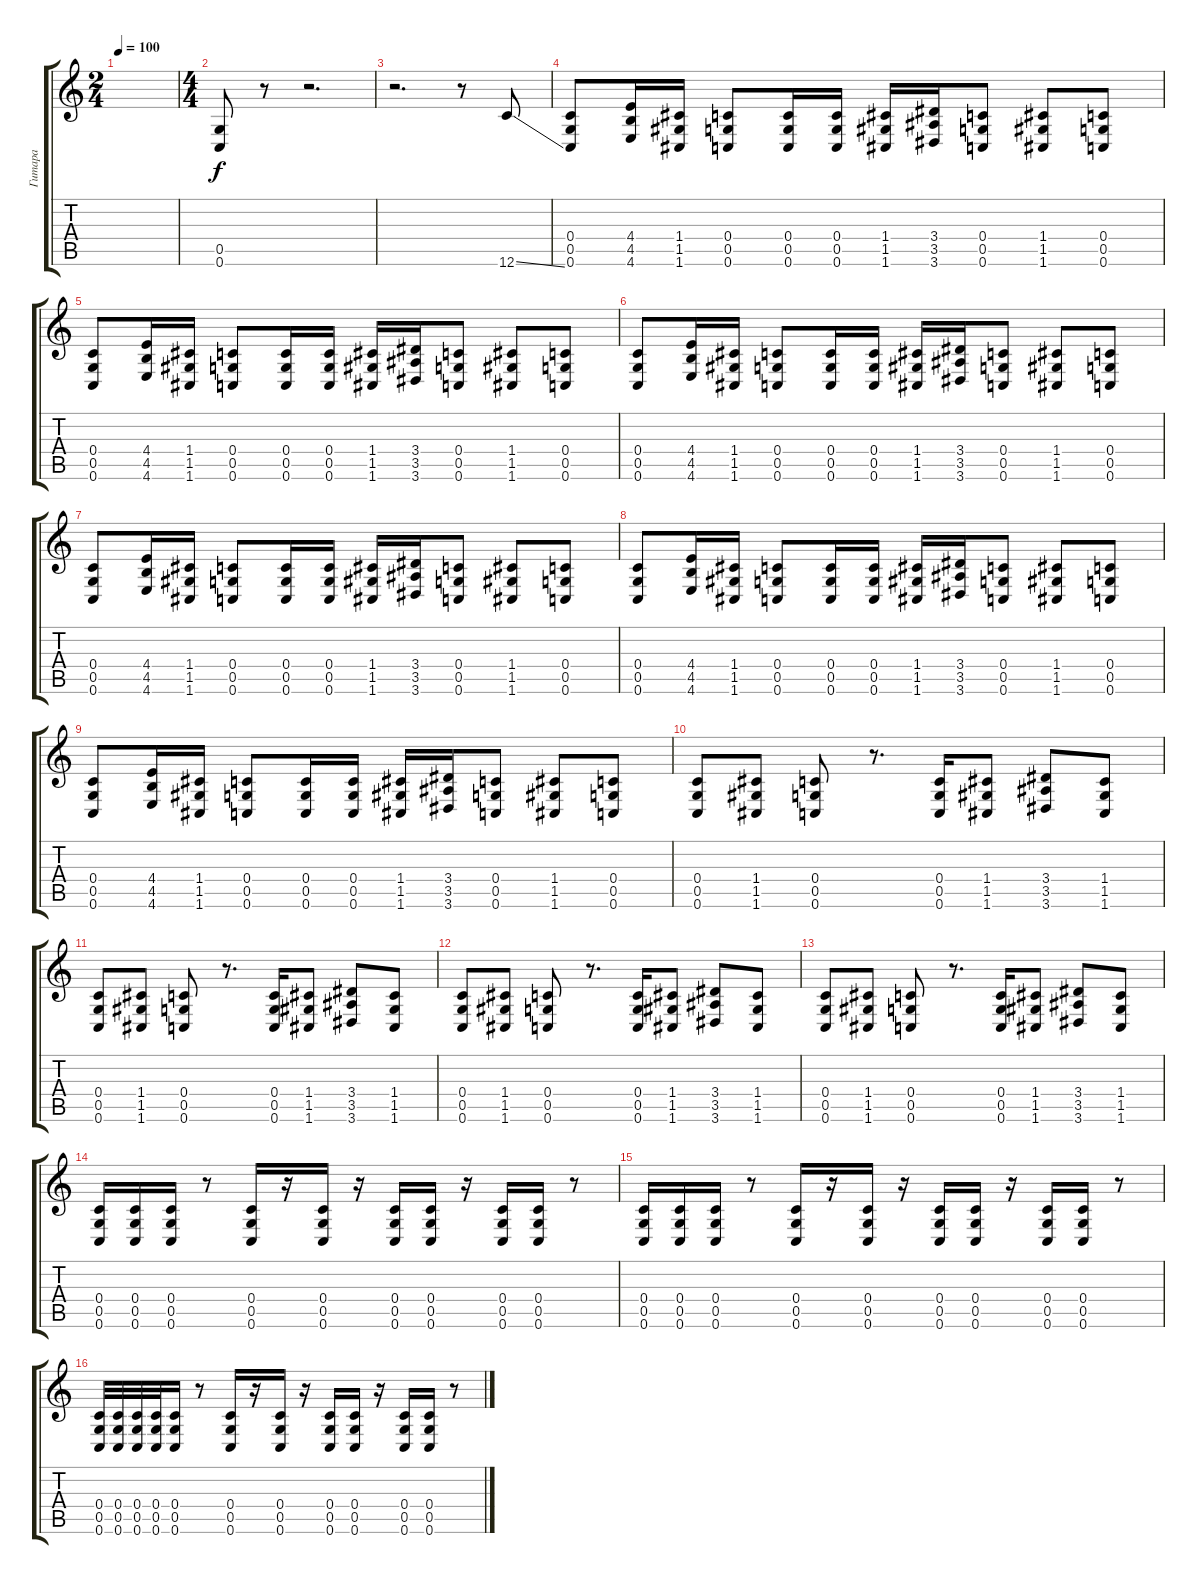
\track ("Гитара" "Гитара") {instrument distortionguitar}
\staff {score tabs}
\tuning (D4 A3 F3 C3 G2 C2) {hide}
\ts (2 4)
\tempo 100
\clef g2
\ks c
|
\ts (4 4)
(0.5 0.6).8 r.8 r.2{d} |
r.2{d} r.8 12.6{ss}.8 |
(0.4 0.5 0.6).8 (4.4 4.5 4.6).16 (1.4 1.5 1.6).16 (0.4 0.5 0.6).8 (0.4 0.5 0.6).16 (0.4 0.5 0.6).16 (1.4 1.5 1.6).16 (3.4 3.5 3.6).16 (0.4 0.5 0.6).8 (1.4 1.5 1.6).8 (0.4 0.5 0.6).8 |
(0.4 0.5 0.6).8 (4.4 4.5 4.6).16 (1.4 1.5 1.6).16 (0.4 0.5 0.6).8 (0.4 0.5 0.6).16 (0.4 0.5 0.6).16 (1.4 1.5 1.6).16 (3.4 3.5 3.6).16 (0.4 0.5 0.6).8 (1.4 1.5 1.6).8 (0.4 0.5 0.6).8 |
(0.4 0.5 0.6).8 (4.4 4.5 4.6).16 (1.4 1.5 1.6).16 (0.4 0.5 0.6).8 (0.4 0.5 0.6).16 (0.4 0.5 0.6).16 (1.4 1.5 1.6).16 (3.4 3.5 3.6).16 (0.4 0.5 0.6).8 (1.4 1.5 1.6).8 (0.4 0.5 0.6).8 |
(0.4 0.5 0.6).8 (4.4 4.5 4.6).16 (1.4 1.5 1.6).16 (0.4 0.5 0.6).8 (0.4 0.5 0.6).16 (0.4 0.5 0.6).16 (1.4 1.5 1.6).16 (3.4 3.5 3.6).16 (0.4 0.5 0.6).8 (1.4 1.5 1.6).8 (0.4 0.5 0.6).8 |
(0.4 0.5 0.6).8 (4.4 4.5 4.6).16 (1.4 1.5 1.6).16 (0.4 0.5 0.6).8 (0.4 0.5 0.6).16 (0.4 0.5 0.6).16 (1.4 1.5 1.6).16 (3.4 3.5 3.6).16 (0.4 0.5 0.6).8 (1.4 1.5 1.6).8 (0.4 0.5 0.6).8 |
(0.4 0.5 0.6).8 (4.4 4.5 4.6).16 (1.4 1.5 1.6).16 (0.4 0.5 0.6).8 (0.4 0.5 0.6).16 (0.4 0.5 0.6).16 (1.4 1.5 1.6).16 (3.4 3.5 3.6).16 (0.4 0.5 0.6).8 (1.4 1.5 1.6).8 (0.4 0.5 0.6).8 |
(0.4 0.5 0.6).8 (1.4 1.5 1.6).8 (0.4 0.5 0.6).8 r.8{d} (0.4 0.5 0.6).16 (1.4 1.5 1.6).8 (3.4 3.5 3.6).8 (1.4 1.5 1.6).8 |
(0.4 0.5 0.6).8 (1.4 1.5 1.6).8 (0.4 0.5 0.6).8 r.8{d} (0.4 0.5 0.6).16 (1.4 1.5 1.6).8 (3.4 3.5 3.6).8 (1.4 1.5 1.6).8 |
(0.4 0.5 0.6).8 (1.4 1.5 1.6).8 (0.4 0.5 0.6).8 r.8{d} (0.4 0.5 0.6).16 (1.4 1.5 1.6).8 (3.4 3.5 3.6).8 (1.4 1.5 1.6).8 |
(0.4 0.5 0.6).8 (1.4 1.5 1.6).8 (0.4 0.5 0.6).8 r.8{d} (0.4 0.5 0.6).16 (1.4 1.5 1.6).8 (3.4 3.5 3.6).8 (1.4 1.5 1.6).8 |
(0.4 0.5 0.6).16 (0.4 0.5 0.6).16 (0.4 0.5 0.6).16 r.8 (0.4 0.5 0.6).16 r.16 (0.4 0.5 0.6).16 r.16 (0.4 0.5 0.6).16 (0.4 0.5 0.6).16 r.16 (0.4 0.5 0.6).16 (0.4 0.5 0.6).16 r.8 |
(0.4 0.5 0.6).16 (0.4 0.5 0.6).16 (0.4 0.5 0.6).16 r.8 (0.4 0.5 0.6).16 r.16 (0.4 0.5 0.6).16 r.16 (0.4 0.5 0.6).16 (0.4 0.5 0.6).16 r.16 (0.4 0.5 0.6).16 (0.4 0.5 0.6).16 r.8 |
(0.4 0.5 0.6).32 (0.4 0.5 0.6).32 (0.4 0.5 0.6).32 (0.4 0.5 0.6).32 (0.4 0.5 0.6).16 r.8 (0.4 0.5 0.6).16 r.16 (0.4 0.5 0.6).16 r.16 (0.4 0.5 0.6).16 (0.4 0.5 0.6).16 r.16 (0.4 0.5 0.6).16 (0.4 0.5 0.6).16 r.8
